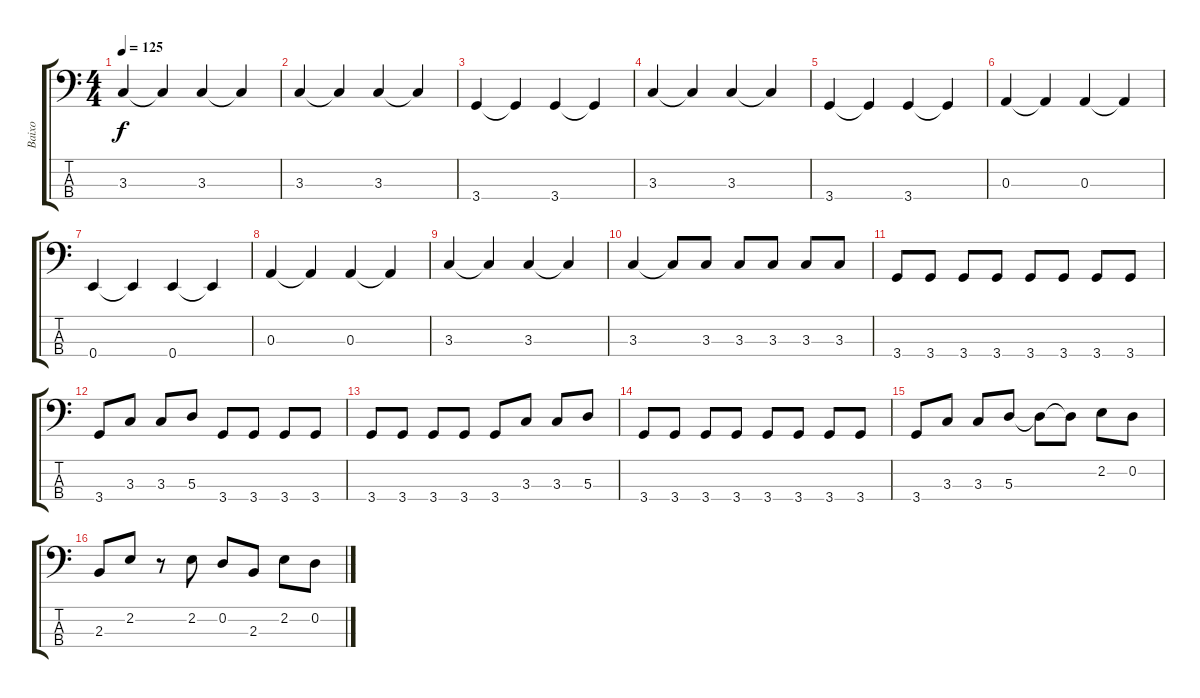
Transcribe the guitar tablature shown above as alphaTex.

\track ("Baixo" "Baixo") {instrument electricbassfinger}
\staff {score tabs}
\tuning (G2 D2 A1 E1) {hide}
\ts (4 4)
\tempo 125
\clef f4
\ks c
3.3.4{dy f} 3.3{t}.4 3.3.4 3.3{t}.4 |
3.3.4 3.3{t}.4 3.3.4 3.3{t}.4 |
3.4.4 3.4{t}.4 3.4.4 3.4{t}.4 |
3.3.4 3.3{t}.4 3.3.4 3.3{t}.4 |
3.4.4 3.4{t}.4 3.4.4 3.4{t}.4 |
0.3.4 0.3{t}.4 0.3.4 0.3{t}.4 |
0.4.4 0.4{t}.4 0.4.4 0.4{t}.4 |
0.3.4 0.3{t}.4 0.3.4 0.3{t}.4 |
3.3.4 3.3{t}.4 3.3.4 3.3{t}.4 |
3.3.4 3.3{t}.8 3.3.8 3.3.8 3.3.8 3.3.8 3.3.8 |
3.4.8 3.4.8 3.4.8 3.4.8 3.4.8 3.4.8 3.4.8 3.4.8 |
3.4.8 3.3.8 3.3.8 5.3.8 3.4.8 3.4.8 3.4.8 3.4.8 |
3.4.8 3.4.8 3.4.8 3.4.8 3.4.8 3.3.8 3.3.8 5.3.8 |
3.4.8 3.4.8 3.4.8 3.4.8 3.4.8 3.4.8 3.4.8 3.4.8 |
3.4.8 3.3.8 3.3.8 5.3.8 5.3{t}.8 5.3{t}.8 2.2.8 0.2.8 |
2.3.8 2.2.8 r.8 2.2.8 0.2.8 2.3.8 2.2.8 0.2.8
